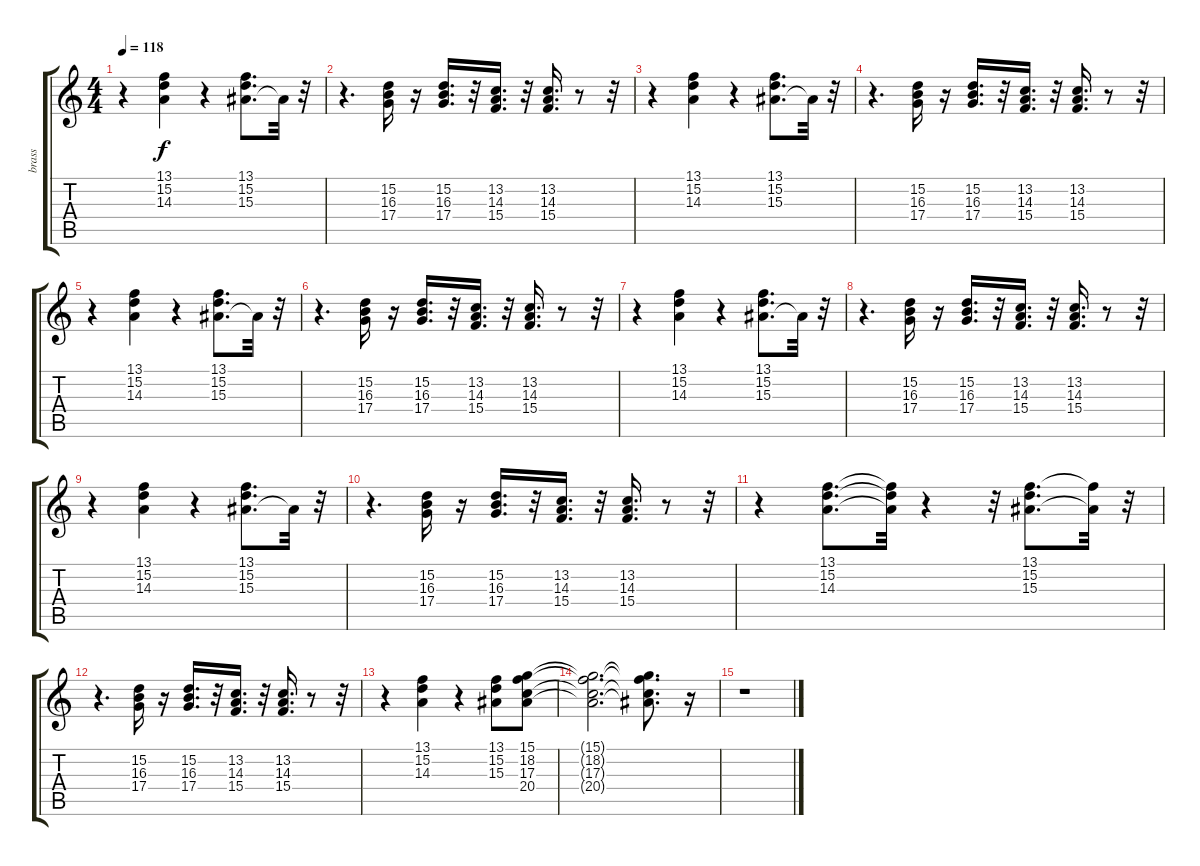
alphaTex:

\track ("brass" "brass") {instrument synthbrass1}
\staff {score tabs}
\tuning (E4 B3 G3 D3 A2 E2) {hide}
\ts (4 4)
\tempo 118
\clef g2
\ks c
r.4{dy f} (13.1 15.2 14.3).4 r.4 (13.1 15.2 15.3).8{d} 15.3{t}.32 r.32 |
r.4{d} (15.2 16.3 17.4).16 r.16 (15.2 16.3 17.4).16{d} r.32 (13.2 14.3 15.4).16{d} r.32 (13.2 14.3 15.4).16{d} r.8 r.32 |
r.4 (13.1 15.2 14.3).4 r.4 (13.1 15.2 15.3).8{d} 15.3{t}.32 r.32 |
r.4{d} (15.2 16.3 17.4).16 r.16 (15.2 16.3 17.4).16{d} r.32 (13.2 14.3 15.4).16{d} r.32 (13.2 14.3 15.4).16{d} r.8 r.32 |
r.4 (13.1 15.2 14.3).4 r.4 (13.1 15.2 15.3).8{d} 15.3{t}.32 r.32 |
r.4{d} (15.2 16.3 17.4).16 r.16 (15.2 16.3 17.4).16{d} r.32 (13.2 14.3 15.4).16{d} r.32 (13.2 14.3 15.4).16{d} r.8 r.32 |
r.4 (13.1 15.2 14.3).4 r.4 (13.1 15.2 15.3).8{d} 15.3{t}.32 r.32 |
r.4{d} (15.2 16.3 17.4).16 r.16 (15.2 16.3 17.4).16{d} r.32 (13.2 14.3 15.4).16{d} r.32 (13.2 14.3 15.4).16{d} r.8 r.32 |
r.4 (13.1 15.2 14.3).4 r.4 (13.1 15.2 15.3).8{d} 15.3{t}.32 r.32 |
r.4{d} (15.2 16.3 17.4).16 r.16 (15.2 16.3 17.4).16{d} r.32 (13.2 14.3 15.4).16{d} r.32 (13.2 14.3 15.4).16{d} r.8 r.32 |
r.4 (13.1 15.2 14.3).8{d} (13.1{t} 15.2{t} 14.3{t}).32 r.4 r.32 (13.1 15.2 15.3).8{d} (13.1{t} 15.3{t}).32 r.32 |
r.4{d} (15.2 16.3 17.4).16 r.16 (15.2 16.3 17.4).16{d} r.32 (13.2 14.3 15.4).16{d} r.32 (13.2 14.3 15.4).16{d} r.8 r.32 |
r.4 (13.1 15.2 14.3).4 r.4 (13.1 15.2 15.3).8 (15.1 18.2 17.3 20.4).8 |
(15.1{t} 18.2{t} 17.3{t} 20.4{t}).2{d} (15.1{t} 18.2{t} 17.3{t} 20.4{t}).8{d} r.16 |
r.1
